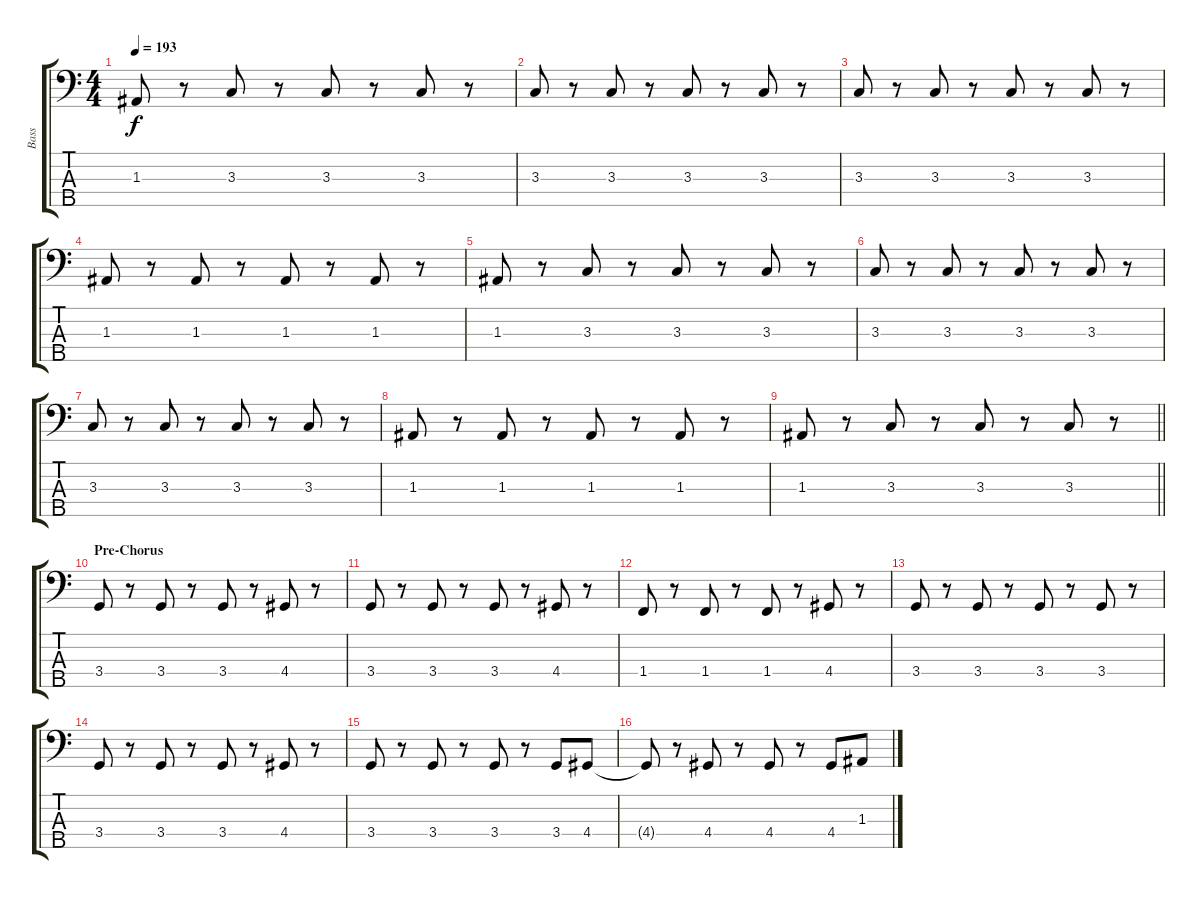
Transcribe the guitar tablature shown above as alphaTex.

\track ("Bass" "Bass") {instrument electricbassfinger}
\staff {score tabs}
\tuning (G2 D2 A1 E1 B0) {hide}
\ts (4 4)
\tempo 193
\clef f4
\ks c
1.3.8{dy f} r.8 3.3.8 r.8 3.3.8 r.8 3.3.8 r.8 |
3.3.8 r.8 3.3.8 r.8 3.3.8 r.8 3.3.8 r.8 |
3.3.8 r.8 3.3.8 r.8 3.3.8 r.8 3.3.8 r.8 |
1.3.8 r.8 1.3.8 r.8 1.3.8 r.8 1.3.8 r.8 |
1.3.8 r.8 3.3.8 r.8 3.3.8 r.8 3.3.8 r.8 |
3.3.8 r.8 3.3.8 r.8 3.3.8 r.8 3.3.8 r.8 |
3.3.8 r.8 3.3.8 r.8 3.3.8 r.8 3.3.8 r.8 |
1.3.8 r.8 1.3.8 r.8 1.3.8 r.8 1.3.8 r.8 |
\barLineRight lightlight
1.3.8 r.8 3.3.8 r.8 3.3.8 r.8 3.3.8 r.8 |
\section ("" "Pre-Chorus")
3.4.8 r.8 3.4.8 r.8 3.4.8 r.8 4.4.8 r.8 |
3.4.8 r.8 3.4.8 r.8 3.4.8 r.8 4.4.8 r.8 |
1.4.8 r.8 1.4.8 r.8 1.4.8 r.8 4.4.8 r.8 |
3.4.8 r.8 3.4.8 r.8 3.4.8 r.8 3.4.8 r.8 |
3.4.8 r.8 3.4.8 r.8 3.4.8 r.8 4.4.8 r.8 |
3.4.8 r.8 3.4.8 r.8 3.4.8 r.8 3.4.8 4.4.8 |
4.4{t}.8 r.8 4.4.8 r.8 4.4.8 r.8 4.4.8 1.3.8
